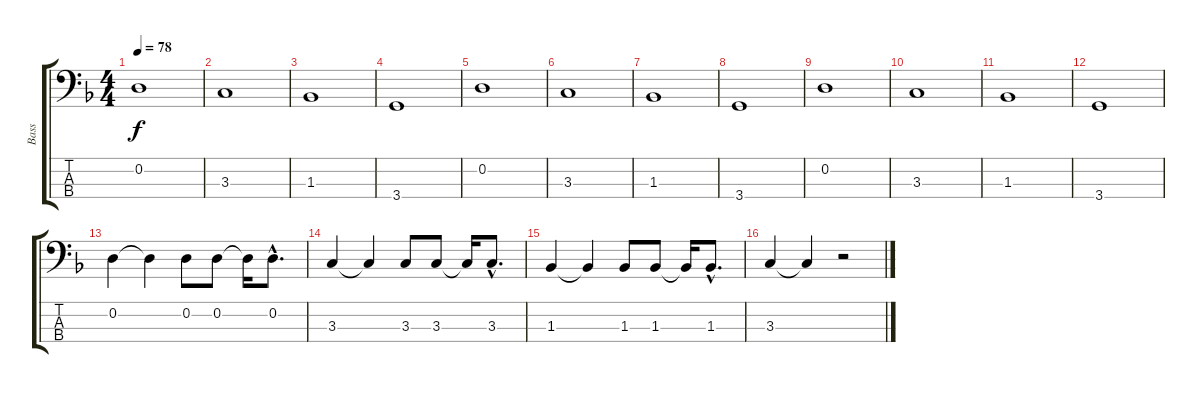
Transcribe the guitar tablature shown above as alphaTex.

\track ("Bass" "Bass") {instrument electricbassfinger}
\staff {score tabs}
\tuning (G2 D2 A1 E1) {hide}
\ts (4 4)
\tempo 78
\clef f4
\ks dminor
0.2.1{dy f instrument electricbassfinger} |
3.3.1 |
1.3.1 |
3.4.1 |
0.2.1 |
3.3.1 |
1.3.1 |
3.4.1 |
0.2.1 |
3.3.1 |
1.3.1 |
3.4.1 |
0.2.4 0.2{t}.4 0.2.8 0.2.8 0.2{t}.16 0.2{hac}.8{d} |
3.3.4 3.3{t}.4 3.3.8 3.3.8 3.3{t}.16 3.3{hac}.8{d} |
1.3.4 1.3{t}.4 1.3.8 1.3.8 1.3{t}.16 1.3{hac}.8{d} |
3.3.4 3.3{t}.4 r.2
